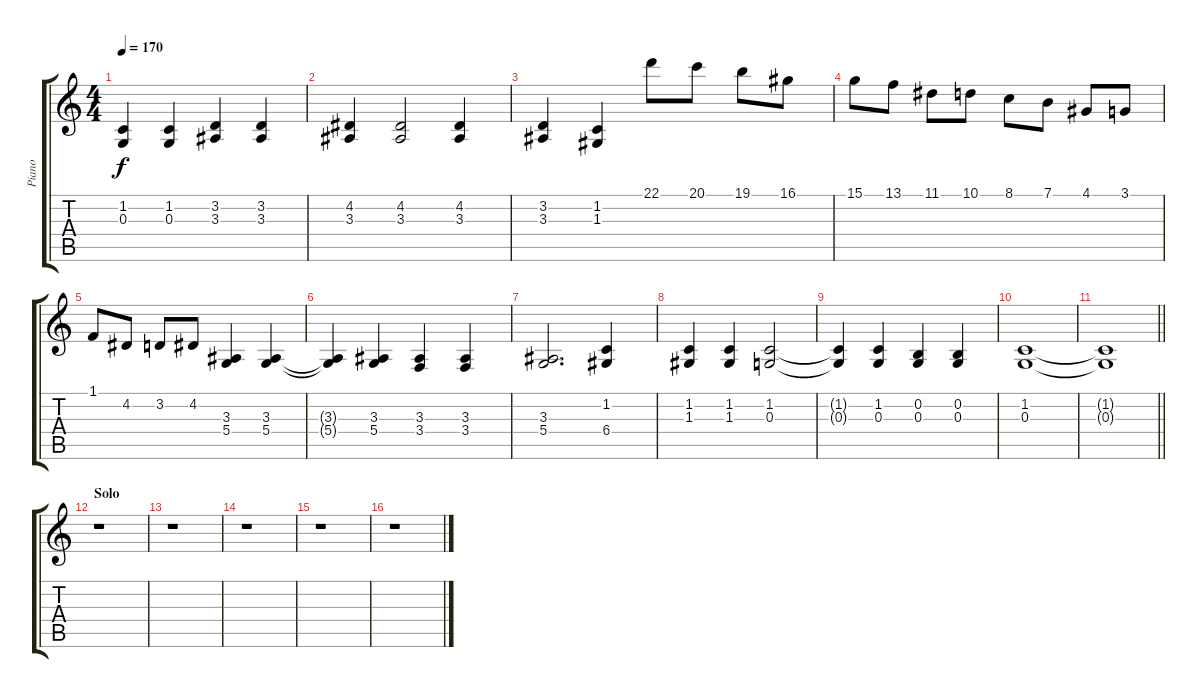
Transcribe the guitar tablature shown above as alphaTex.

\track ("Piano" "Piano") {instrument brightacousticpiano}
\staff {score tabs}
\tuning (E4 B3 G3 D3 A2 E2) {hide}
\ts (4 4)
\tempo 170
\clef g2
\ks c
(1.2{t} 0.3{t}).4{dy f} (1.2 0.3).4 (3.2 3.3).4 (3.2 3.3).4 |
(4.2 3.3).4 (4.2 3.3).2 (4.2 3.3).4 |
(3.2 3.3).4 (1.2 1.3).4 22.1.8 20.1.8 19.1.8 16.1.8 |
15.1.8 13.1.8 11.1.8 10.1.8 8.1.8 7.1.8 4.1.8 3.1.8 |
1.1.8 4.2.8 3.2.8 4.2.8 (3.3 5.4).4 (3.3 5.4).4 |
(3.3{t} 5.4{t}).4 (3.3 5.4).4 (3.3 3.4).4 (3.3 3.4).4 |
(3.3 5.4).2{d} (1.2 6.4).4 |
(1.2 1.3).4 (1.2 1.3).4 (1.2 0.3).2 |
(1.2{t} 0.3{t}).4 (1.2 0.3).4 (0.2 0.3).4 (0.2 0.3).4 |
(1.2 0.3).1 |
\barLineRight lightlight
(1.2{t} 0.3{t}).1 |
\section ("" "Solo")
r.1 |
r.1 |
r.1 |
r.1 |
r.1
